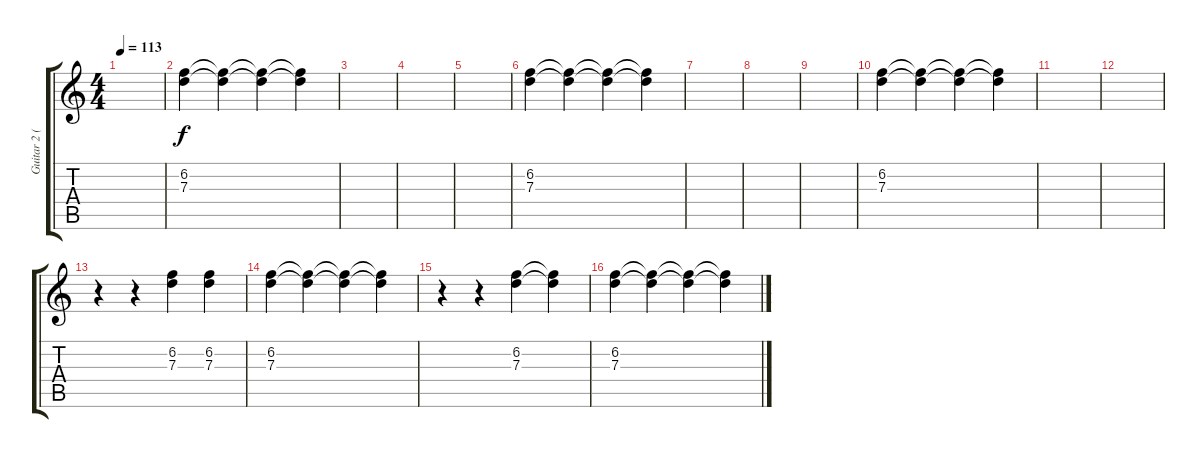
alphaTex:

\track ("Guitar 2 (Paul)" "Guitar 2 (") {instrument acousticguitarsteel}
\staff {score tabs}
\tuning (E4 B3 G3 D3 A2 E2) {hide}
\ts (4 4)
\tempo 113
\clef g2
\ks c
|
(6.2 7.3).4 (6.2{t} 7.3{t}).4 (6.2{t} 7.3{t}).4 (6.2{t} 7.3{t}).4 |
|
|
|
(6.2 7.3).4 (6.2{t} 7.3{t}).4 (6.2{t} 7.3{t}).4 (6.2{t} 7.3{t}).4 |
|
|
|
(6.2 7.3).4 (6.2{t} 7.3{t}).4 (6.2{t} 7.3{t}).4 (6.2{t} 7.3{t}).4 |
|
|
r.4 r.4 (6.2 7.3).4 (6.2 7.3).4 |
(6.2 7.3).4 (6.2{t} 7.3{t}).4 (6.2{t} 7.3{t}).4 (6.2{t} 7.3{t}).4 |
r.4 r.4 (6.2 7.3).4 (6.2{t} 7.3{t}).4 |
(6.2 7.3).4 (6.2{t} 7.3{t}).4 (6.2{t} 7.3{t}).4 (6.2{t} 7.3{t}).4
